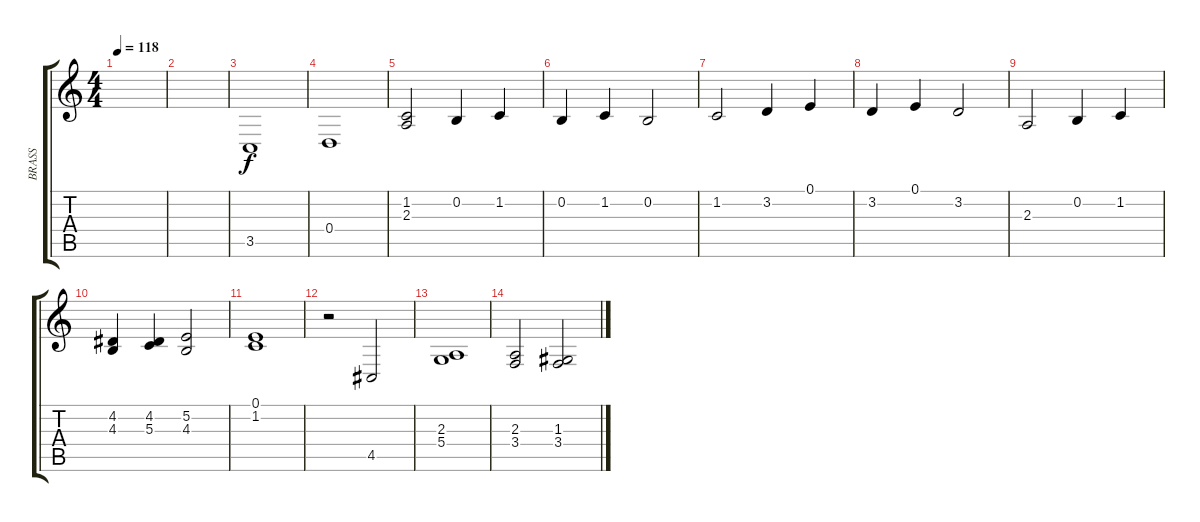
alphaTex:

\track ("BRASS" "BRASS") {instrument synthbrass2}
\staff {score tabs}
\tuning (E4 B3 G3 D3 A2 E2) {hide}
\ts (4 4)
\tempo 118
\clef g2
\ks c
|
|
3.5.1 |
0.4.1 |
(1.2 2.3).2 0.2.4 1.2.4 |
0.2.4 1.2.4 0.2.2 |
1.2.2 3.2.4 0.1.4 |
3.2.4 0.1.4 3.2.2 |
2.3.2 0.2.4 1.2.4 |
(4.2 4.3).4 (4.2 5.3).4 (5.2 4.3).2 |
(0.1 1.2).1 |
r.2 4.5.2 |
(2.3 5.4).1 |
(2.3 3.4).2 (1.3 3.4).2
